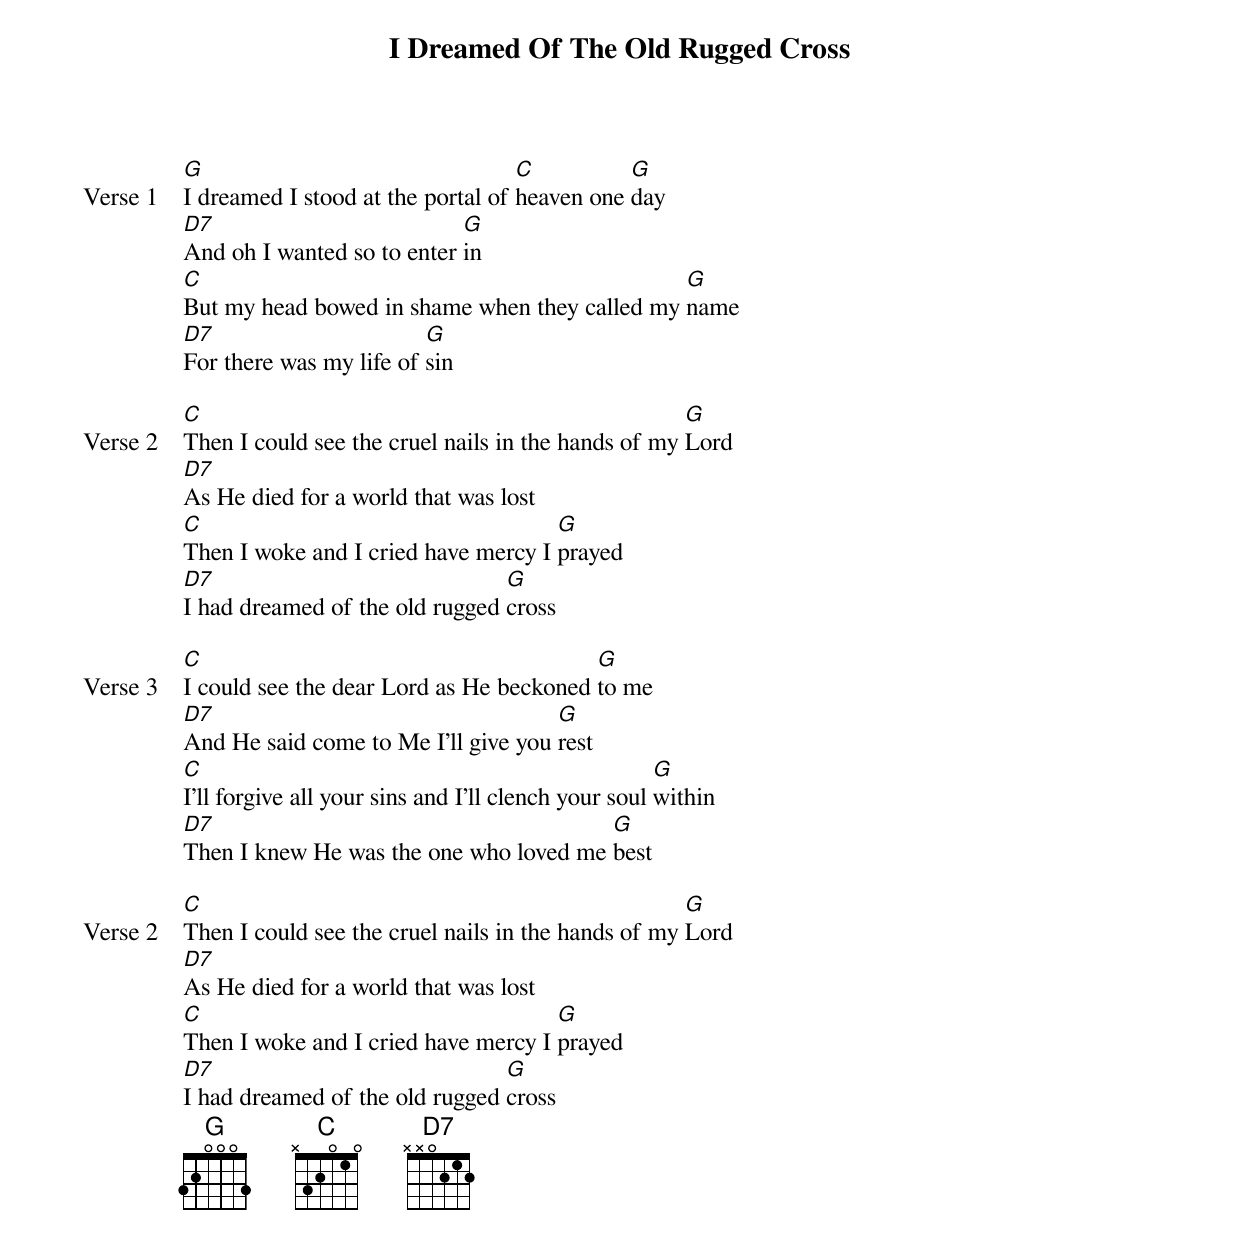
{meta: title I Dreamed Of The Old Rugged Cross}
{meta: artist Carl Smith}
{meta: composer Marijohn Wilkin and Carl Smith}

{start_of_verse: Verse 1}
[G]I dreamed I stood at the portal of [C]heaven one [G]day
[D7]And oh I wanted so to enter [G]in
[C]But my head bowed in shame when they called my [G]name
[D7]For there was my life of [G]sin
{end_of_verse}

{start_of_verse: Verse 2}
[C]Then I could see the cruel nails in the hands of my [G]Lord
[D7]As He died for a world that was lost
[C]Then I woke and I cried have mercy I [G]prayed
[D7]I had dreamed of the old rugged [G]cross
{end_of_verse}

{start_of_verse: Verse 3}
[C]I could see the dear Lord as He beckoned [G]to me
[D7]And He said come to Me I'll give you [G]rest
[C]I'll forgive all your sins and I'll clench your soul [G]within
[D7]Then I knew He was the one who loved me [G]best
{end_of_verse}

{start_of_verse: Verse 2}
[C]Then I could see the cruel nails in the hands of my [G]Lord
[D7]As He died for a world that was lost
[C]Then I woke and I cried have mercy I [G]prayed
[D7]I had dreamed of the old rugged [G]cross
{end_of_verse}
